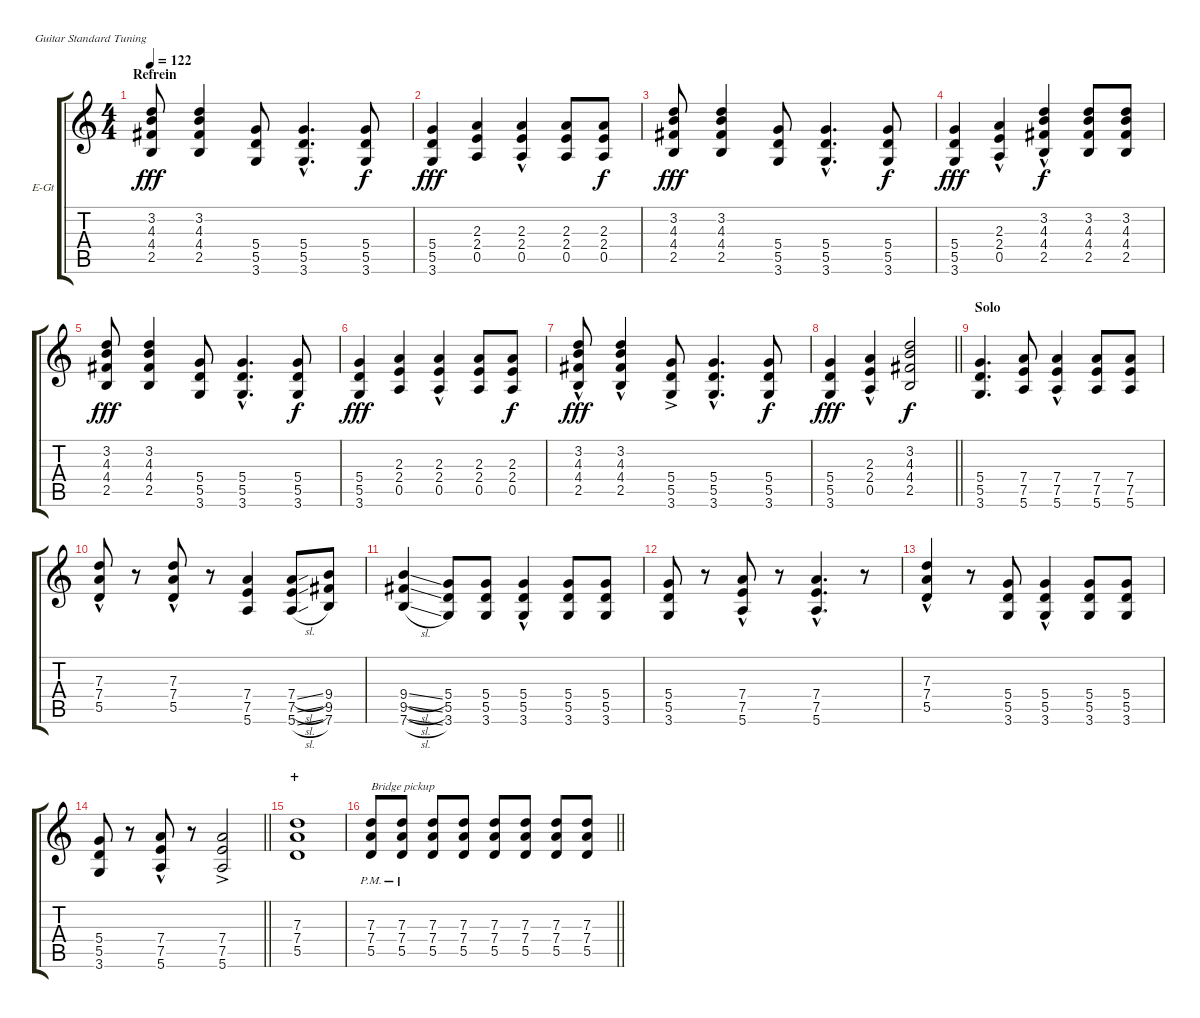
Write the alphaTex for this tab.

\bracketExtendMode groupsimilarinstruments
\firstSystemTrackNameOrientation horizontal
\otherSystemsTrackNameOrientation horizontal
\track ("Guitar 1" "E-Gt") {instrument distortionguitar}
\staff {score tabs}
\tuning (E4 B3 G3 D3 A2 E2)
\ts (4 4)
\section ("" "Refrein")
\tempo 122
\clef g2
\ks c
(3.2 4.3 4.4 2.5).8{dy fff} (3.2 4.3 4.4 2.5).4 (5.4 5.5 3.6).8 (5.4 5.5 3.6{hac}).4{d} (5.4 5.5 3.6).8{dy f} |
(5.4 5.5 3.6).4{dy fff} (2.3 2.4 0.5).4 (2.3 2.4 0.5{hac}).4 (2.3 2.4 0.5).8 (2.3 2.4 0.5).8{dy f} |
(3.2 4.3 4.4 2.5).8{dy fff} (3.2 4.3 4.4 2.5).4 (5.4 5.5 3.6).8 (5.4 5.5 3.6{hac}).4{d} (5.4 5.5 3.6).8{dy f} |
(5.4 5.5 3.6).4{dy fff} (2.3 2.4 0.5{hac}).4 (3.2 4.3 4.4 2.5{hac}).4{dy f} (3.2 4.3 4.4 2.5).8 (3.2 4.3 4.4 2.5).8 |
(3.2 4.3 4.4 2.5).8{dy fff} (3.2 4.3 4.4 2.5).4 (5.4 5.5 3.6).8 (5.4 5.5 3.6{hac}).4{d} (5.4 5.5 3.6).8{dy f} |
(5.4 5.5 3.6).4{dy fff} (2.3 2.4 0.5).4 (2.3 2.4 0.5{hac}).4 (2.3 2.4 0.5).8 (2.3 2.4 0.5).8{dy f} |
(3.2 4.3{hac} 4.4 2.5{hac}).8{dy fff} (3.2 4.3 4.4 2.5{hac}).4 (5.4 5.5 3.6{ac}).8 (5.4 5.5 3.6{hac}).4{d} (5.4 5.5 3.6).8{dy f} |
\barLineRight lightlight
(5.4 5.5 3.6).4{dy fff} (2.3 2.4 0.5{hac}).4 (3.2 4.3 4.4 2.5).2{dy f} |
\section ("" "Solo")
(5.4 5.5 3.6).4{d} (7.4 7.5 5.6).8 (7.4 7.5 5.6{hac}).4 (7.4 7.5 5.6).8 (7.4 7.5 5.6).8 |
(7.3{hac} 7.4 5.5).8 r.8 (7.3 7.4 5.5{hac}).8 r.8 (7.4 7.5 5.6).4 (7.4{sl} 7.5{sl} 5.6{sl}).8 (9.4 9.5 7.6).8 |
(9.4{sl} 9.5{sl} 7.6{sl}).4 (5.4 5.5 3.6).8 (5.4 5.5 3.6).8 (5.4 5.5 3.6{hac}).4 (5.4 5.5 3.6).8 (5.4 5.5 3.6).8 |
(5.4 5.5 3.6).8 r.8 (7.4 7.5 5.6{hac}).8 r.8 (7.4 7.5 5.6{hac}).4{d} r.8 |
(7.3 7.4 5.5{hac}).4 r.8 (5.4 5.5 3.6).8 (5.4 5.5 3.6{hac}).4 (5.4 5.5 3.6).8 (5.4 5.5 3.6).8 |
\barLineRight lightlight
(5.4 5.5 3.6).8 r.8 (7.4 7.5 5.6{hac}).8 r.8 (7.4 7.5 5.6{ac}).2 |
\section ("" "+")
(7.3 7.4 5.5).1 |
\barLineRight lightlight
(7.3{pm} 7.4{pm} 5.5{pm}).8{txt "Bridge pickup"} (7.3{pm} 7.4{pm} 5.5{pm}).8 (7.3 7.4 5.5).8 (7.3 7.4 5.5).8 (7.3 7.4 5.5).8 (7.3 7.4 5.5).8 (7.3 7.4 5.5).8 (7.3 7.4 5.5).8
